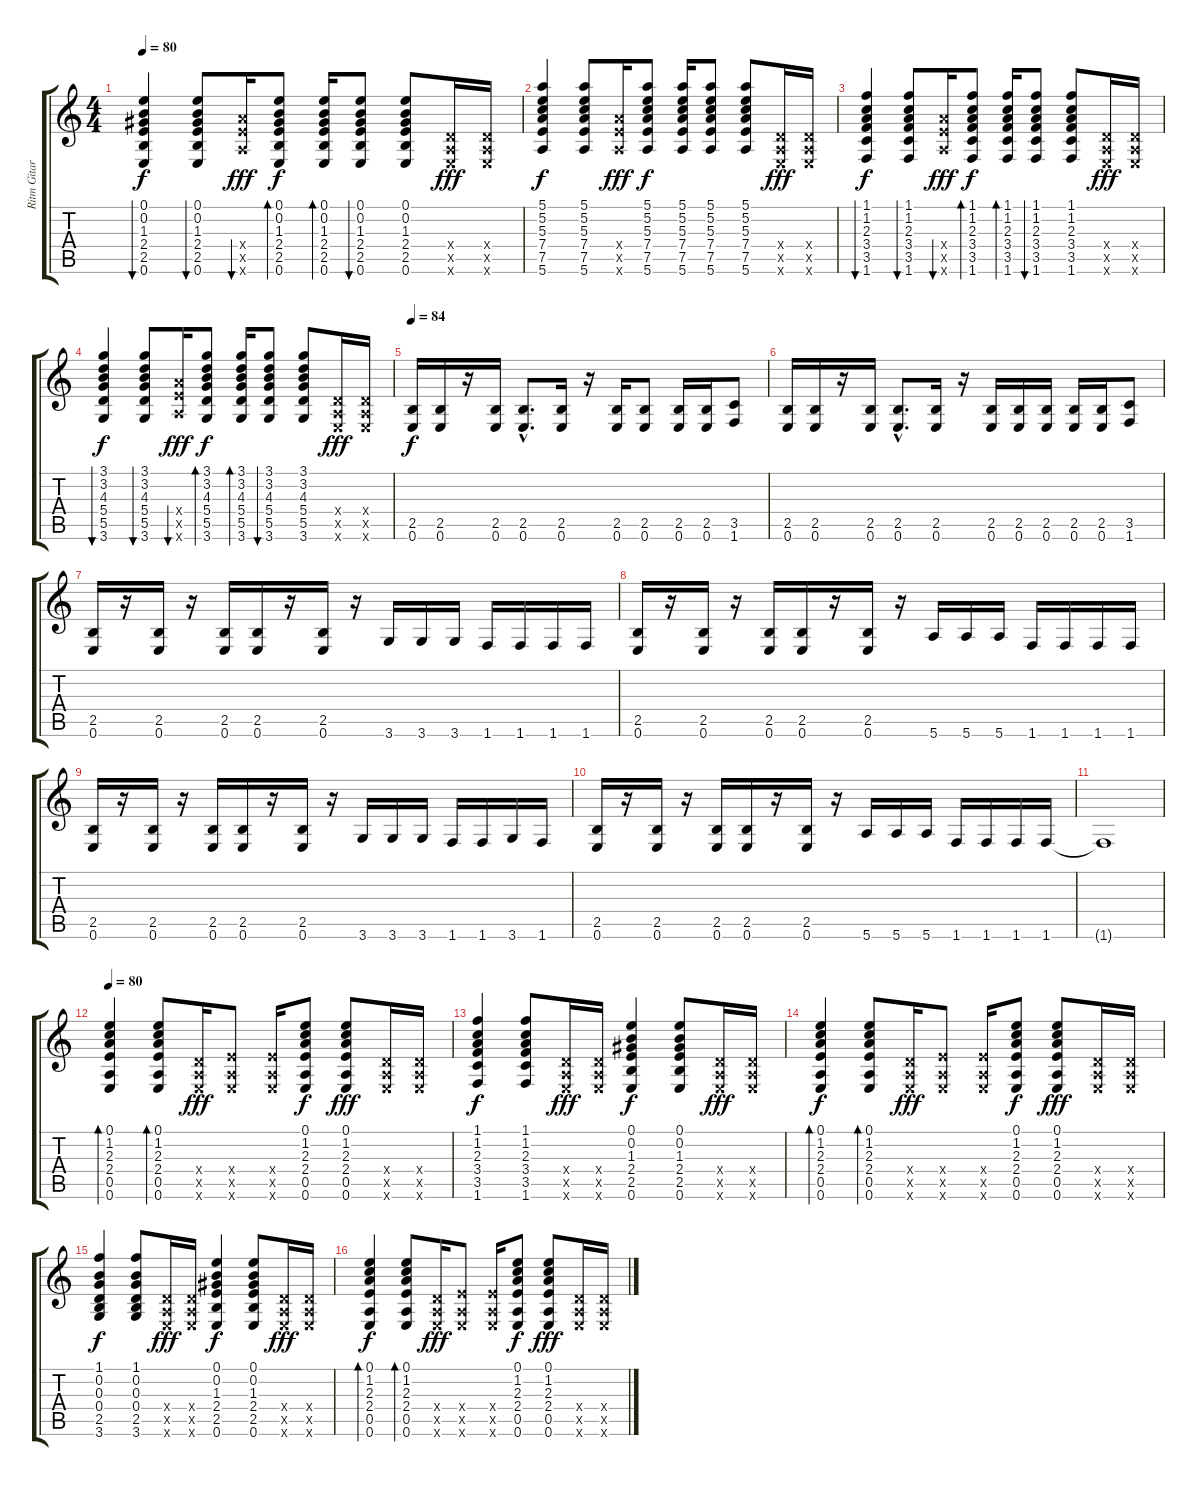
\track ("Ritm Gitar" "Ritm Gitar") {instrument electricguitarjazz}
\staff {score tabs}
\tuning (E4 B3 G3 D3 A2 E2) {hide}
\ts (4 4)
\tempo 80
\clef g2
\ks c
(0.1 0.2 1.3 2.4 2.5 0.6).4{bu 30 dy f} (0.1 0.2 1.3 2.4 2.5 0.6).8{bu 30} (7.4{x} 7.5{x} 5.6{x}).16{bu 30 dy fff} (0.1 0.2 1.3 2.4 2.5 0.6).8{bd 30 dy f} (0.1 0.2 1.3 2.4 2.5 0.6).16{bd 30} (0.1 0.2 1.3 2.4 2.5 0.6).8{bu 30} (0.1 0.2 1.3 2.4 2.5 0.6).8 (0.4{x} 0.5{x} 0.6{x}).16{dy fff} (0.4{x} 0.5{x} 0.6{x}).16 |
(5.1 5.2 5.3 7.4 7.5 5.6).4{dy f volume 7 instrument distortionguitar} (5.1 5.2 5.3 7.4 7.5 5.6).8 (7.4{x} 7.5{x} 5.6{x}).16{dy fff} (5.1 5.2 5.3 7.4 7.5 5.6).8{dy f} (5.1 5.2 5.3 7.4 7.5 5.6).16 (5.1 5.2 5.3 7.4 7.5 5.6).8 (5.1 5.2 5.3 7.4 7.5 5.6).8 (0.4{x} 0.5{x} 0.6{x}).16{dy fff} (0.4{x} 0.5{x} 0.6{x}).16 |
(1.1 1.2 2.3 3.4 3.5 1.6).4{bu 30 dy f} (1.1 1.2 2.3 3.4 3.5 1.6).8{bu 30} (7.4{x} 7.5{x} 5.6{x}).16{bu 30 dy fff} (1.1 1.2 2.3 3.4 3.5 1.6).8{bd 30 dy f} (1.1 1.2 2.3 3.4 3.5 1.6).16{bd 30} (1.1 1.2 2.3 3.4 3.5 1.6).8{bu 30} (1.1 1.2 2.3 3.4 3.5 1.6).8 (0.4{x} 0.5{x} 0.6{x}).16{dy fff} (0.4{x} 0.5{x} 0.6{x}).16 |
(3.1 3.2 4.3 5.4 5.5 3.6).4{bu 30 dy f} (3.1 3.2 4.3 5.4 5.5 3.6).8{bu 30} (7.4{x} 7.5{x} 5.6{x}).16{bu 30 dy fff} (3.1 3.2 4.3 5.4 5.5 3.6).8{bd 30 dy f} (3.1 3.2 4.3 5.4 5.5 3.6).16{bd 30} (3.1 3.2 4.3 5.4 5.5 3.6).8{bu 30} (3.1 3.2 4.3 5.4 5.5 3.6).8 (0.4{x} 0.5{x} 0.6{x}).16{dy fff} (0.4{x} 0.5{x} 0.6{x}).16 |
\tempo 84
(2.5 0.6).16{dy f volume 12 instrument distortionguitar} (2.5 0.6).16 r.16 (2.5 0.6).16 (2.5{hac} 0.6{hac}).8{d} (2.5 0.6).16 r.16 (2.5 0.6).16 (2.5 0.6).8 (2.5 0.6).16 (2.5 0.6).16 (3.5 1.6).8 |
(2.5 0.6).16 (2.5 0.6).16 r.16 (2.5 0.6).16 (2.5{hac} 0.6{hac}).8{d} (2.5 0.6).16 r.16 (2.5 0.6).16 (2.5 0.6).16 (2.5 0.6).16 (2.5 0.6).16 (2.5 0.6).16 (3.5 1.6).8 |
(2.5 0.6).16 r.16 (2.5 0.6).16 r.16 (2.5 0.6).16 (2.5 0.6).16 r.16 (2.5 0.6).16 r.16 3.6.16 3.6.16 3.6.16 1.6.16 1.6.16 1.6.16 1.6.16 |
(2.5 0.6).16 r.16 (2.5 0.6).16 r.16 (2.5 0.6).16 (2.5 0.6).16 r.16 (2.5 0.6).16 r.16 5.6.16 5.6.16 5.6.16 1.6.16 1.6.16 1.6.16 1.6.16 |
(2.5 0.6).16 r.16 (2.5 0.6).16 r.16 (2.5 0.6).16 (2.5 0.6).16 r.16 (2.5 0.6).16 r.16 3.6.16 3.6.16 3.6.16 1.6.16 1.6.16 3.6.16 1.6.16 |
(2.5 0.6).16 r.16 (2.5 0.6).16 r.16 (2.5 0.6).16 (2.5 0.6).16 r.16 (2.5 0.6).16 r.16 5.6.16 5.6.16 5.6.16 1.6.16 1.6.16 1.6.16 1.6.16 |
1.6{t}.1 |
\tempo 80
(0.1 1.2 2.3 2.4 0.5 0.6).4{bd 30 volume 12 instrument acousticguitarnylon} (0.1 1.2 2.3 2.4 0.5 0.6).8{bd 30} (0.4{x} 0.5{x} 0.6{x}).16{dy fff} (2.4{x} 0.5{x} 0.6{x}).8 (2.4{x} 0.5{x} 0.6{x}).16 (0.1 1.2 2.3 2.4 0.5 0.6).8{dy f} (0.1 1.2 2.3 2.4 0.5 0.6).8{dy fff} (0.4{x} 0.5{x} 0.6{x}).16 (0.4{x} 0.5{x} 0.6{x}).16 |
(1.1 1.2 2.3 3.4 3.5 1.6).4{dy f} (1.1 1.2 2.3 3.4 3.5 1.6).8 (0.4{x} 0.5{x} 0.6{x}).16{dy fff} (0.4{x} 0.5{x} 0.6{x}).16 (0.1 0.2 1.3 2.4 2.5 0.6).4{dy f} (0.1 0.2 1.3 2.4 2.5 0.6).8 (0.4{x} 0.5{x} 0.6{x}).16{dy fff} (0.4{x} 0.5{x} 0.6{x}).16 |
(0.1 1.2 2.3 2.4 0.5 0.6).4{bd 30 dy f} (0.1 1.2 2.3 2.4 0.5 0.6).8{bd 30} (0.4{x} 0.5{x} 0.6{x}).16{dy fff} (2.4{x} 0.5{x} 0.6{x}).8 (2.4{x} 0.5{x} 0.6{x}).16 (0.1 1.2 2.3 2.4 0.5 0.6).8{dy f} (0.1 1.2 2.3 2.4 0.5 0.6).8{dy fff} (0.4{x} 0.5{x} 0.6{x}).16 (0.4{x} 0.5{x} 0.6{x}).16 |
(1.1 0.2 0.3 0.4 2.5 3.6).4{dy f} (1.1 0.2 0.3 0.4 2.5 3.6).8 (0.4{x} 0.5{x} 0.6{x}).16{dy fff} (0.4{x} 0.5{x} 0.6{x}).16 (0.1 0.2 1.3 2.4 2.5 0.6).4{dy f} (0.1 0.2 1.3 2.4 2.5 0.6).8 (0.4{x} 0.5{x} 0.6{x}).16{dy fff} (0.4{x} 0.5{x} 0.6{x}).16 |
(0.1 1.2 2.3 2.4 0.5 0.6).4{bd 30 dy f} (0.1 1.2 2.3 2.4 0.5 0.6).8{bd 30} (0.4{x} 0.5{x} 0.6{x}).16{dy fff} (2.4{x} 0.5{x} 0.6{x}).8 (2.4{x} 0.5{x} 0.6{x}).16 (0.1 1.2 2.3 2.4 0.5 0.6).8{dy f} (0.1 1.2 2.3 2.4 0.5 0.6).8{dy fff} (0.4{x} 0.5{x} 0.6{x}).16 (0.4{x} 0.5{x} 0.6{x}).16
